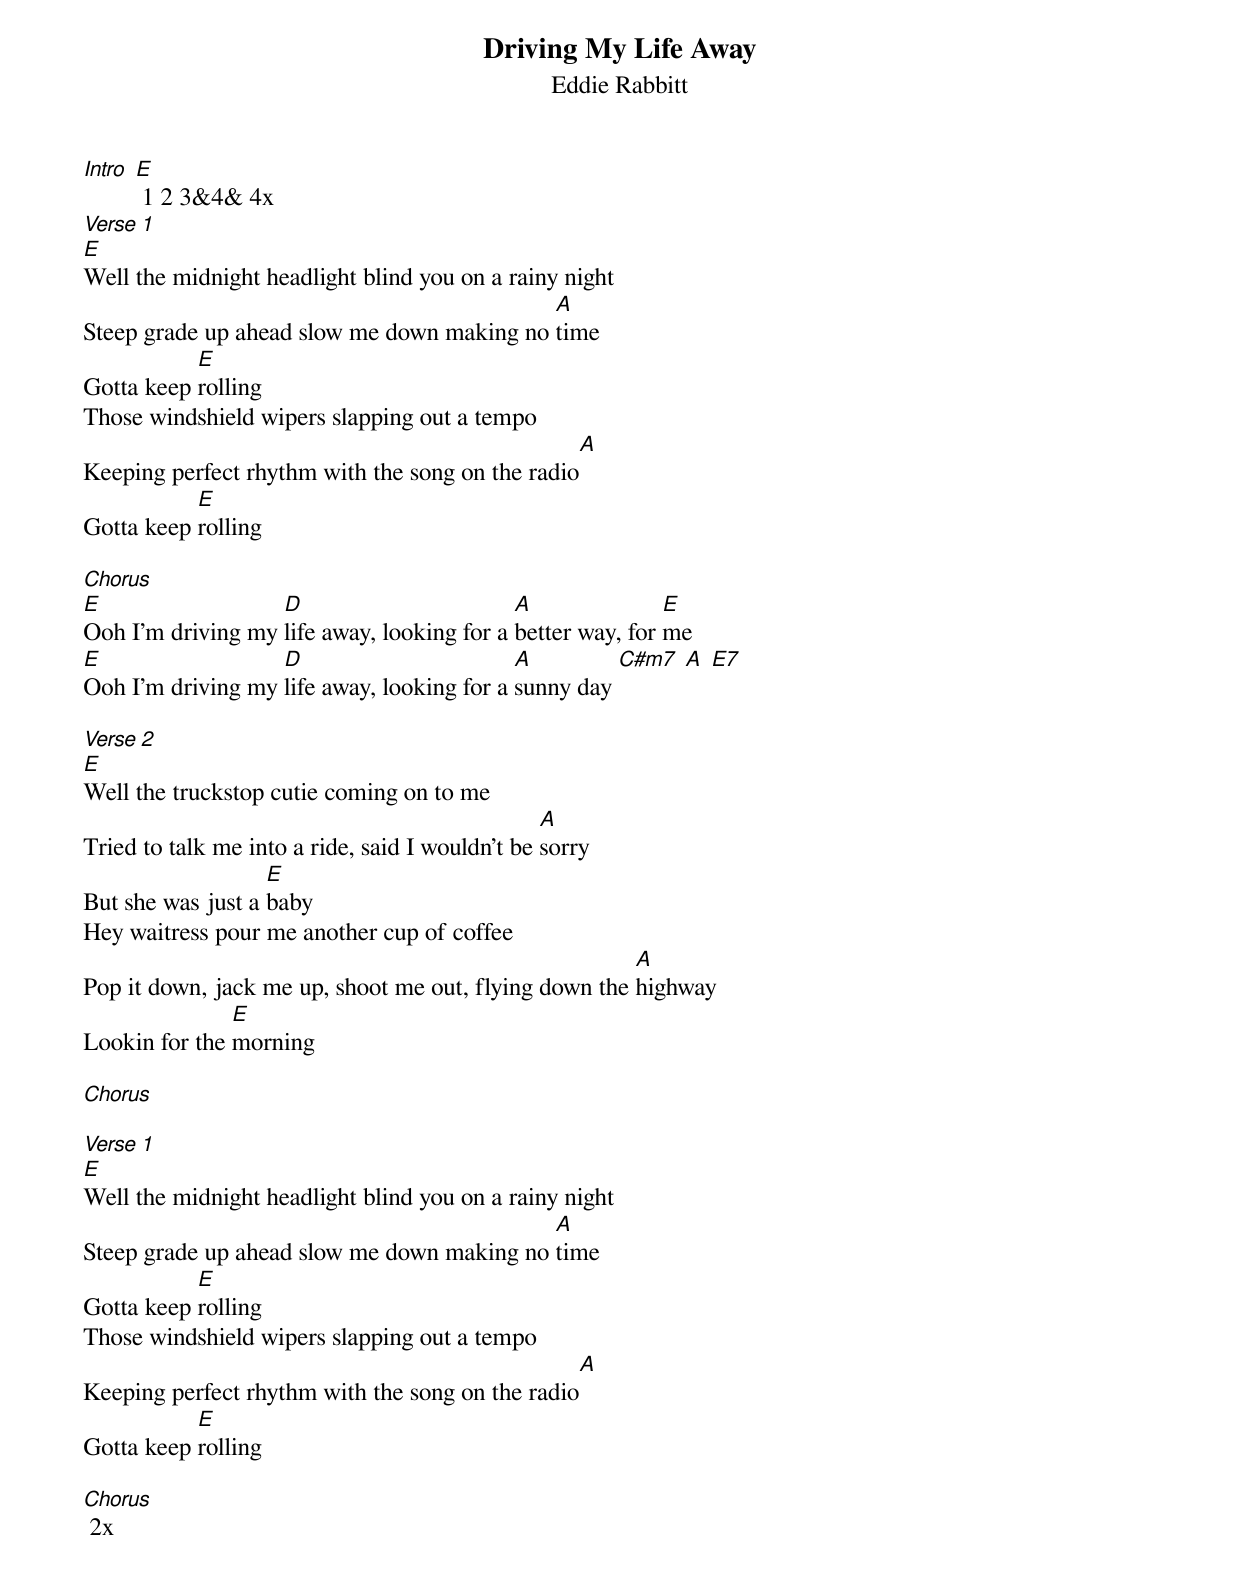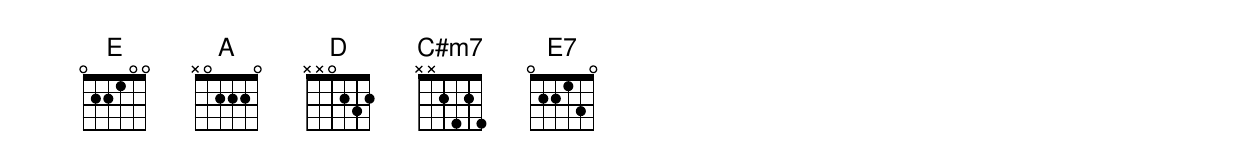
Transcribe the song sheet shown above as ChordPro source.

{title:Driving My Life Away}
{subtitle:Eddie Rabbitt}

[Intro] [E] 1 2 3&4& 4x
[Verse 1]
[E]Well the midnight headlight blind you on a rainy night
Steep grade up ahead slow me down making no [A]time
Gotta keep [E]rolling
Those windshield wipers slapping out a tempo
Keeping perfect rhythm with the song on the radio[A]
Gotta keep [E]rolling

[Chorus]
[E]Ooh I'm driving my [D]life away, looking for a [A]better way, for [E]me
[E]Ooh I'm driving my [D]life away, looking for a [A]sunny day [C#m7] [A] [E7]

[Verse 2]
[E]Well the truckstop cutie coming on to me
Tried to talk me into a ride, said I wouldn't be [A]sorry
But she was just a [E]baby
Hey waitress pour me another cup of coffee
Pop it down, jack me up, shoot me out, flying down the [A]highway
Lookin for the [E]morning

[Chorus]

[Verse 1]
[E]Well the midnight headlight blind you on a rainy night
Steep grade up ahead slow me down making no [A]time
Gotta keep [E]rolling
Those windshield wipers slapping out a tempo
Keeping perfect rhythm with the song on the radio[A]
Gotta keep [E]rolling

[Chorus] 2x
